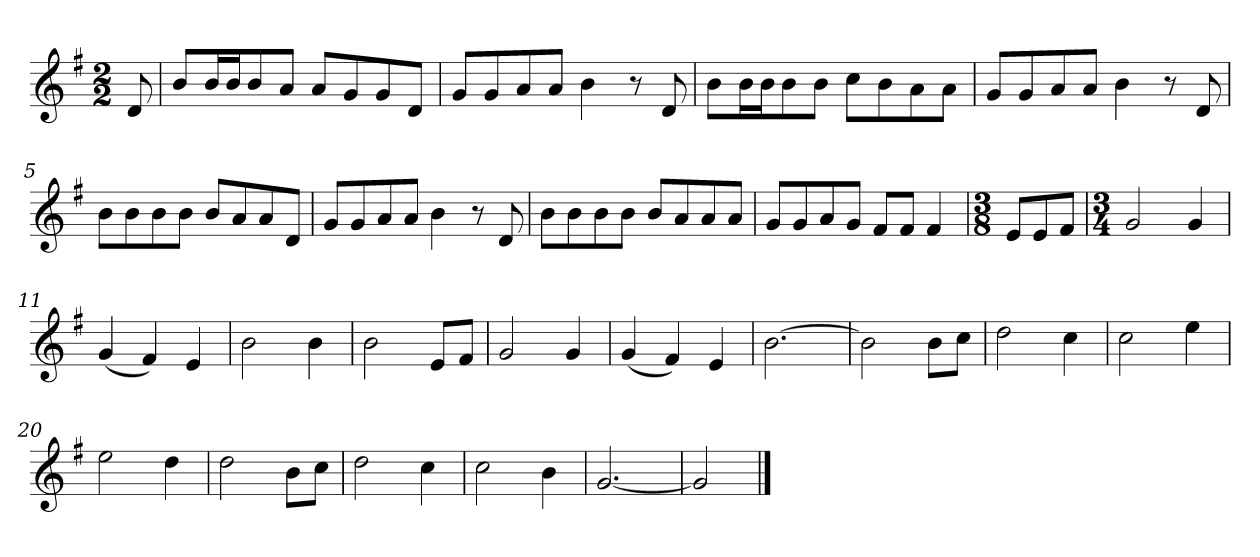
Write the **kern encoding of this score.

**kern
*part1
*staff1
*k[f#]
*M2/2
*MM120
=
8d
=1
8bL
16bL
16bJ
8b
8aJ
8aL
8g
8g
8dJ
=2
8gL
8g
8a
8aJ
4b
8r
8d
=3
8bL
16bL
16bJ
8b
8bJ
8ccL
8b
8a
8aJ
=4
8gL
8g
8a
8aJ
4b
8r
8d
=5
8bL
8b
8b
8bJ
8bL
8a
8a
8dJ
=6
8gL
8g
8a
8aJ
4b
8r
8d
=7
8bL
8b
8b
8bJ
8bL
8a
8a
8aJ
=8
8gL
8g
8a
8gJ
8f#L
8f#J
4f#
=9
*M3/8
8eL
8e
8f#J
=10
*M3/4
2g
4g
=11
(4g
4f#)
4e
=12
2b
4b
=13
2b
8eL
8f#J
=14
2g
4g
=15
(4g
4f#)
4e
=16
[2.b
=17
2b]
8bL
8ccJ
=18
2dd
4cc
=19
2cc
4ee
=20
2ee
4dd
=21
2dd
8bL
8ccJ
=22
2dd
4cc
=23
2cc
4b
=24
[2.g
=25
2g]
==
*-
